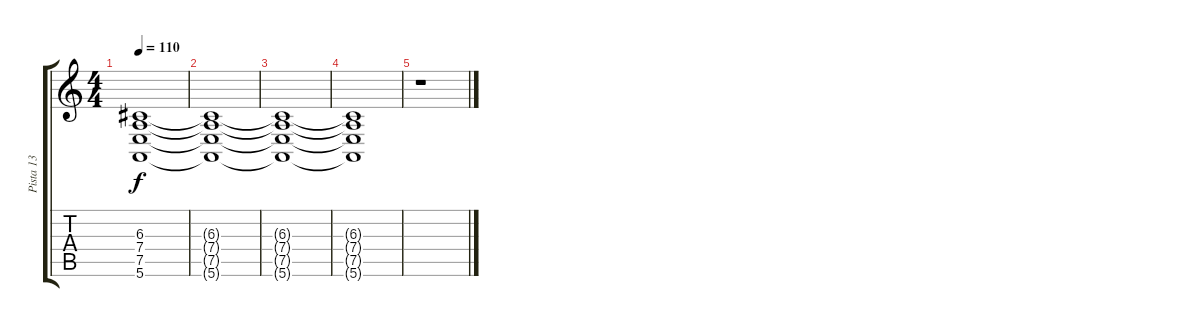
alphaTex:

\track ("Pista 13" "Pista 13") {instrument timpani}
\staff {score tabs}
\tuning (E4 B3 G3 D3 A2 E2) {hide}
\ts (4 4)
\tempo 110
\clef g2
\ks c
(6.3 7.4 7.5 5.6).1{dy f} |
(6.3{t} 7.4{t} 7.5{t} 5.6{t}).1 |
(6.3{t} 7.4{t} 7.5{t} 5.6{t}).1 |
(6.3{t} 7.4{t} 7.5{t} 5.6{t}).1 |
r.1
